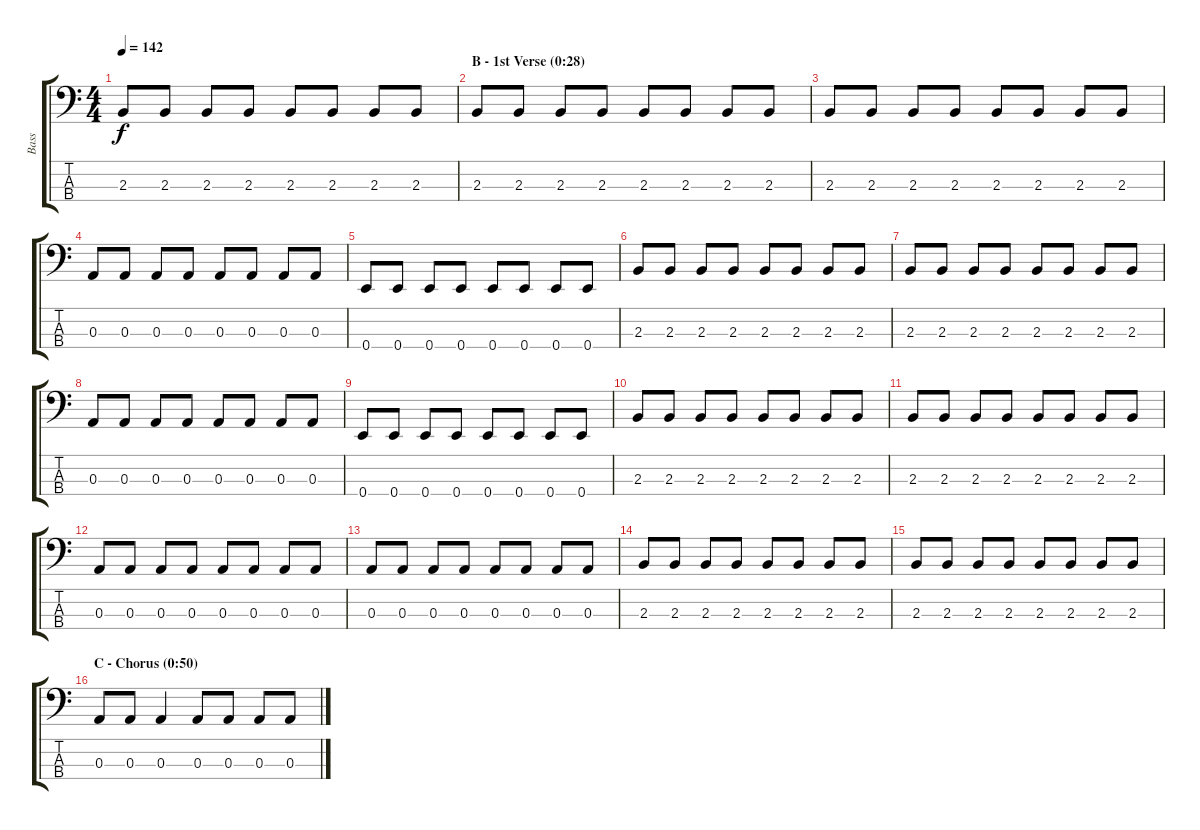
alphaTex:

\track ("Bass" "Bass") {instrument electricbasspick}
\staff {score tabs}
\tuning (G2 D2 A1 E1) {hide}
\ts (4 4)
\tempo 142
\clef f4
\ks c
2.3.8{dy f} 2.3.8 2.3.8 2.3.8 2.3.8 2.3.8 2.3.8 2.3.8 |
\section ("" "B - 1st Verse (0:28)")
2.3.8 2.3.8 2.3.8 2.3.8 2.3.8 2.3.8 2.3.8 2.3.8 |
2.3.8 2.3.8 2.3.8 2.3.8 2.3.8 2.3.8 2.3.8 2.3.8 |
0.3.8 0.3.8 0.3.8 0.3.8 0.3.8 0.3.8 0.3.8 0.3.8 |
0.4.8 0.4.8 0.4.8 0.4.8 0.4.8 0.4.8 0.4.8 0.4.8 |
2.3.8 2.3.8 2.3.8 2.3.8 2.3.8 2.3.8 2.3.8 2.3.8 |
2.3.8 2.3.8 2.3.8 2.3.8 2.3.8 2.3.8 2.3.8 2.3.8 |
0.3.8 0.3.8 0.3.8 0.3.8 0.3.8 0.3.8 0.3.8 0.3.8 |
0.4.8 0.4.8 0.4.8 0.4.8 0.4.8 0.4.8 0.4.8 0.4.8 |
2.3.8 2.3.8 2.3.8 2.3.8 2.3.8 2.3.8 2.3.8 2.3.8 |
2.3.8 2.3.8 2.3.8 2.3.8 2.3.8 2.3.8 2.3.8 2.3.8 |
0.3.8 0.3.8 0.3.8 0.3.8 0.3.8 0.3.8 0.3.8 0.3.8 |
0.3.8 0.3.8 0.3.8 0.3.8 0.3.8 0.3.8 0.3.8 0.3.8 |
2.3.8 2.3.8 2.3.8 2.3.8 2.3.8 2.3.8 2.3.8 2.3.8 |
2.3.8 2.3.8 2.3.8 2.3.8 2.3.8 2.3.8 2.3.8 2.3.8 |
\section ("" "C - Chorus (0:50)")
0.3.8 0.3.8 0.3.4 0.3.8 0.3.8 0.3.8 0.3.8
